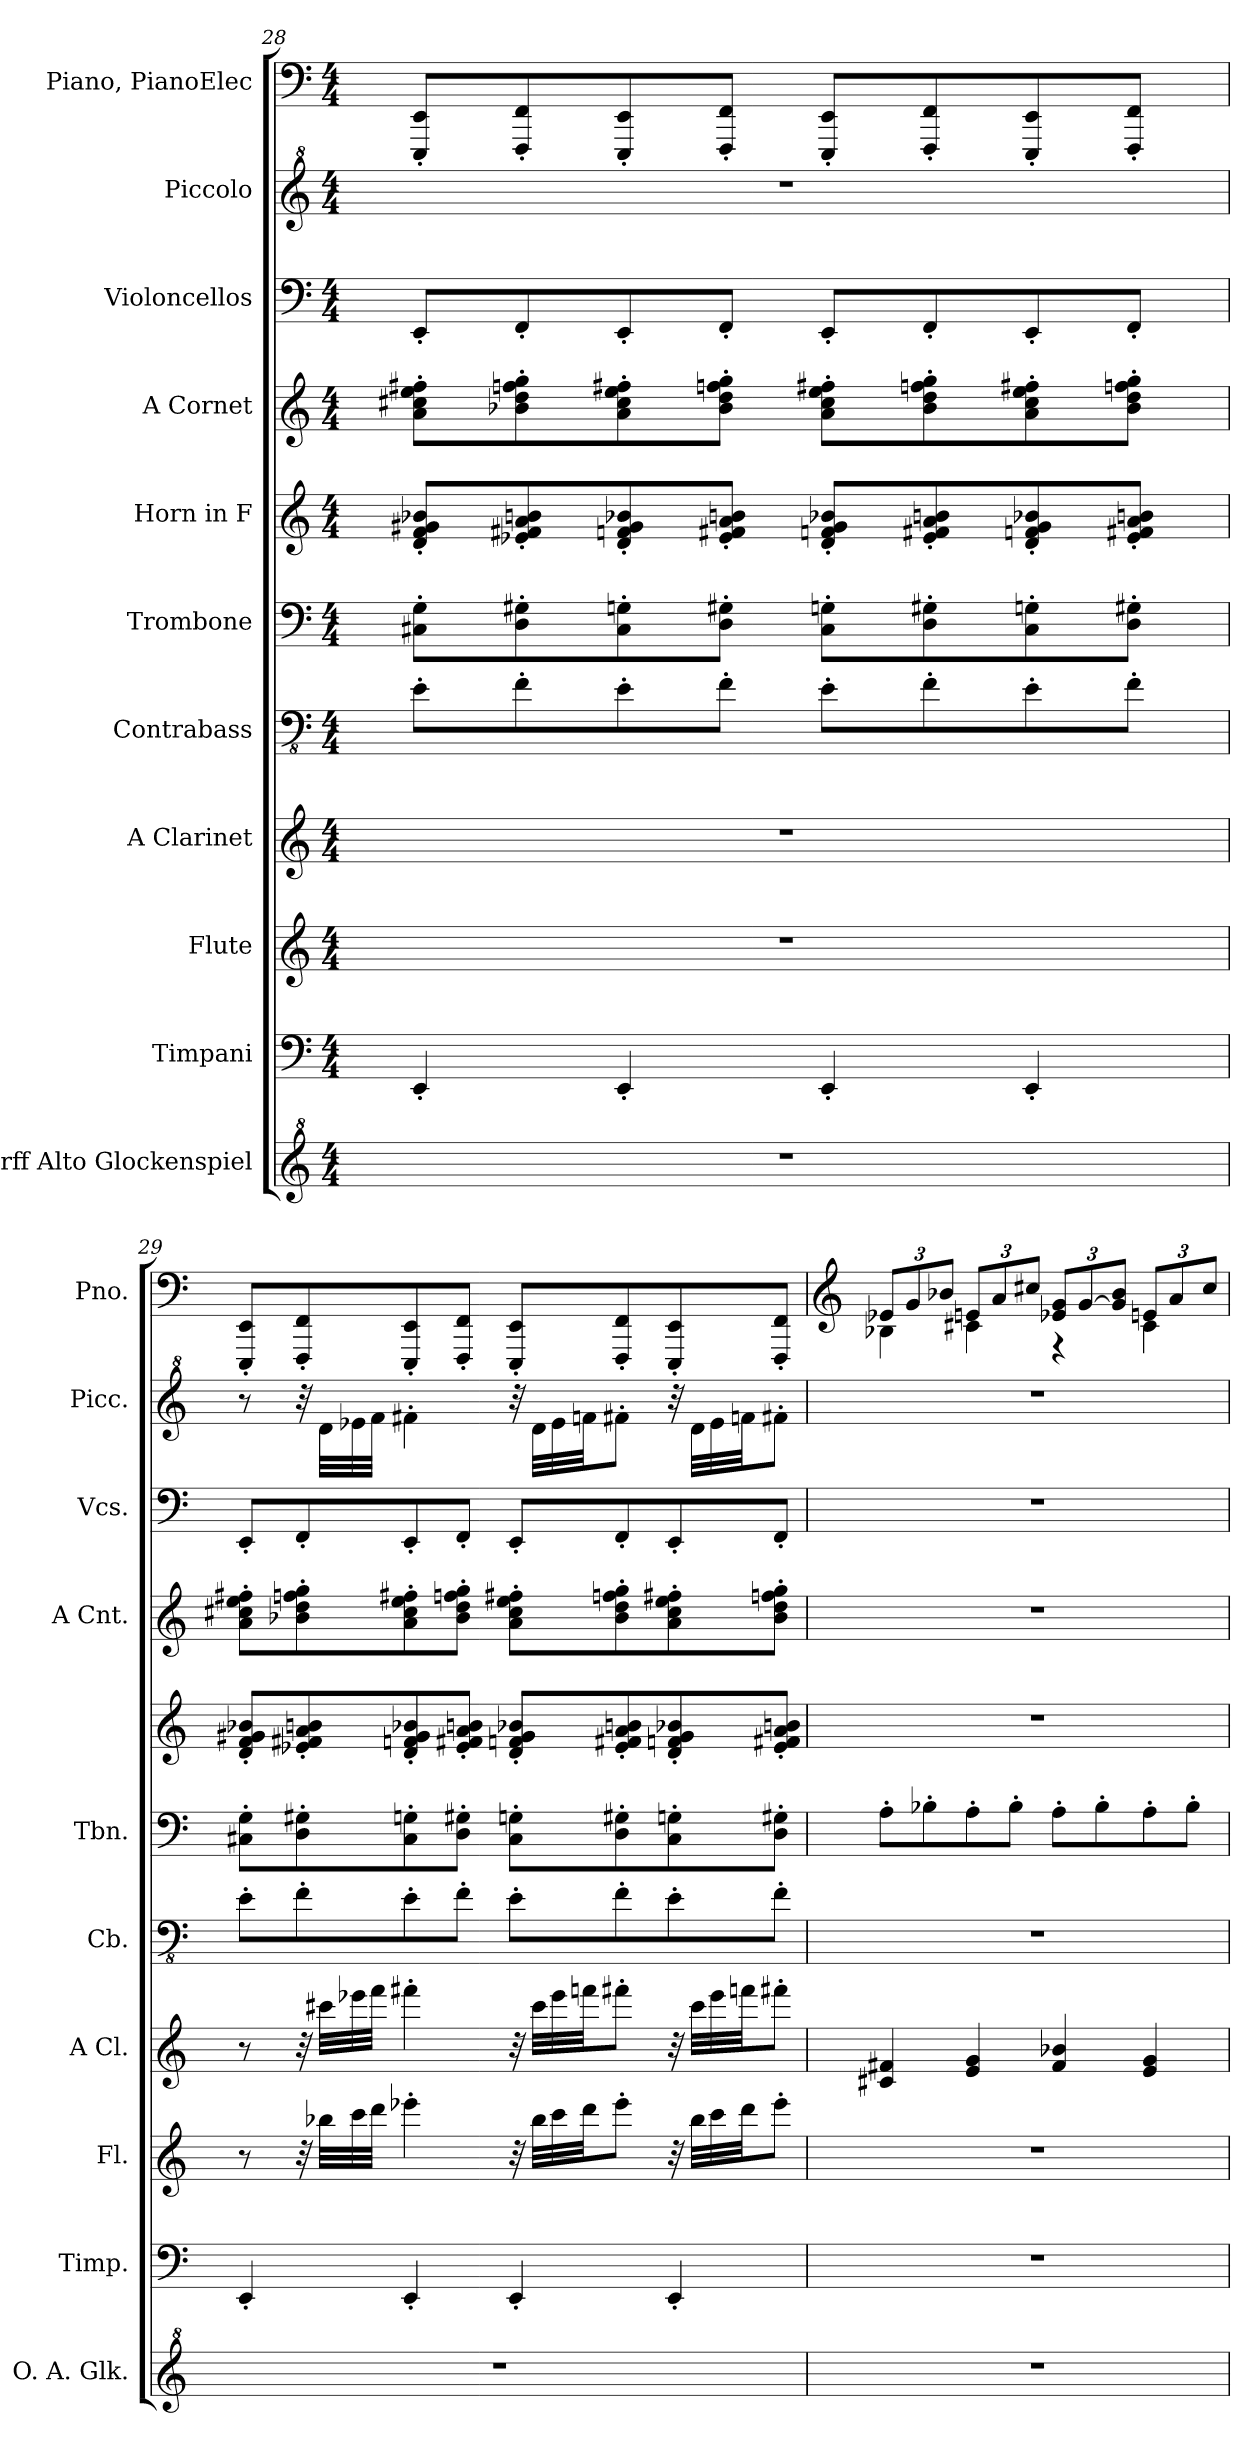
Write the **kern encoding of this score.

**kern	**kern	**kern	**kern	**kern	**kern	**kern	**kern	**kern	**kern	**kern
*part11	*part10	*part9	*part8	*part7	*part6	*part5	*part4	*part3	*part2	*part1
*staff11	*staff10	*staff9	*staff8	*staff7	*staff6	*staff5	*staff4	*staff3	*staff2	*staff1
*I"Orff Alto Glockenspiel	*I"Timpani	*I"Flute	*I"A Clarinet	*I"Contrabass	*I"Trombone	*I"Horn in F	*I"A Cornet	*I"Violoncellos	*I"Piccolo	*I"Piano, PianoElec
*I'O. A. Glk.	*I'Timp.	*I'Fl.	*I'A Cl.	*I'Cb.	*I'Tbn.	*	*I'A Cnt.	*I'Vcs.	*I'Picc.	*I'Pno.
!!LO:PB:g=z
*clefG^2	*clefF4	*clefG2	*clefG2	*clefFv4	*clefF4	*clefG2	*clefG2	*clefF4	*clefG^2	*clefF4
*	*	*	*ITrd2c3	*ITrd7c12	*	*ITrd4c7	*ITrd2c3	*	*ITrd-7c-12	*
*k[]	*k[]	*k[]	*k[f#c#g#]	*k[]	*k[]	*k[b-]	*k[f#c#g#]	*k[]	*k[]	*k[]
*M4/4	*M4/4	*M4/4	*M4/4	*M4/4	*M4/4	*M4/4	*M4/4	*M4/4	*M4/4	*M4/4
=28	=28	=28	=28	=28	=28	=28	=28	=28	=28	=28
1r	4EE'/	1r	1r	8EE'\L	8C#X\' 8G\'L	8G/' 8B-/' 8c#X/' 8e-X/'L	8f#\' 8a#X\' 8cc#\' 8dd#X\'L	8EE'/L	1r	8EEE/' 8EE/'L
.	.	.	.	8FF'\	8D\' 8G#X\'	8A-X/' 8Bn/' 8d/' 8en/'	8gn\' 8b\' 8ddn\' 8ee\'	8FF'/	.	8FFF/' 8FF/'
.	4EE'/	.	.	8EE'\	8C#\' 8Gn\'	8G/' 8B-X/' 8c#/' 8e-X/'	8f#\' 8a#\' 8cc#\' 8dd#X\'	8EE'/	.	8EEE/' 8EE/'
.	.	.	.	8FF'\J	8D\' 8G#X\'J	8A-/' 8Bn/' 8d/' 8en/'J	8g\' 8b\' 8ddn\' 8ee\'J	8FF'/J	.	8FFF/' 8FF/'J
.	4EE'/	.	.	8EE'\L	8C#\' 8Gn\'L	8G/' 8B-X/' 8c#/' 8e-X/'L	8f#\' 8a#\' 8cc#\' 8dd#X\'L	8EE'/L	.	8EEE/' 8EE/'L
.	.	.	.	8FF'\	8D\' 8G#X\'	8A-/' 8Bn/' 8d/' 8en/'	8g\' 8b\' 8ddn\' 8ee\'	8FF'/	.	8FFF/' 8FF/'
.	4EE'/	.	.	8EE'\	8C#\' 8Gn\'	8G/' 8B-X/' 8c#/' 8e-X/'	8f#\' 8a#\' 8cc#\' 8dd#X\'	8EE'/	.	8EEE/' 8EE/'
.	.	.	.	8FF'\J	8D\' 8G#X\'J	8A-/' 8Bn/' 8d/' 8en/'J	8g\' 8b\' 8ddn\' 8ee\'J	8FF'/J	.	8FFF/' 8FF/'J
!!LO:PB:g=z
=29	=29	=29	=29	=29	=29	=29	=29	=29	=29	=29
1r	4EE'/	8r	8r	8EE'\L	8C#X\' 8G\'L	8G/' 8B-/' 8c#X/' 8e-X/'L	8f#\' 8a#X\' 8cc#\' 8dd#X\'L	8EE'/L	8r	8EEE/' 8EE/'L
.	.	32r	32r	8FF'\	8D\' 8G#X\'	8A-X/' 8Bn/' 8d/' 8en/'	8gn\' 8b\' 8ddn\' 8ee\'	8FF'/	32r	8FFF/' 8FF/'
.	.	32bb-X\LLL	32aa#X\LLL	.	.	.	.	.	32ddd\LLL	.
.	.	32ccc\	32cccn\	.	.	.	.	.	32eee-X\	.
.	.	32ddd\JJJ	32ddd\JJJ	.	.	.	.	.	32fff\JJJ	.
.	4EE'/	4eee-X'\	4ddd#X'\	8EE'\	8C#\' 8Gn\'	8G/' 8B-X/' 8c#/' 8e-X/'	8f#\' 8a#\' 8cc#\' 8dd#X\'	8EE'/	4fff#X'\	8EEE/' 8EE/'
.	.	.	.	8FF'\J	8D\' 8G#X\'J	8A-/' 8Bn/' 8d/' 8en/'J	8g\' 8b\' 8ddn\' 8ee\'J	8FF'/J	.	8FFF/' 8FF/'J
.	4EE'/	32r	32r	8EE'\L	8C#\' 8Gn\'L	8G/' 8B-X/' 8c#/' 8e-X/'L	8f#\' 8a#\' 8cc#\' 8dd#X\'L	8EE'/L	32r	8EEE/' 8EE/'L
.	.	32bb-\LLL	32aa#\LLL	.	.	.	.	.	32ddd\LLL	.
.	.	32ccc\	32ccc\	.	.	.	.	.	32eee-\	.
.	.	32ddd\JJ	32dddn\JJ	.	.	.	.	.	32fffn\JJ	.
.	.	8eee-'\J	8ddd#X'\J	8FF'\	8D\' 8G#X\'	8A-/' 8Bn/' 8d/' 8en/'	8g\' 8b\' 8ddn\' 8ee\'	8FF'/	8fff#X'\J	8FFF/' 8FF/'
.	4EE'/	32r	32r	8EE'\	8C#\' 8Gn\'	8G/' 8B-X/' 8c#/' 8e-X/'	8f#\' 8a#\' 8cc#\' 8dd#X\'	8EE'/	32r	8EEE/' 8EE/'
.	.	32bb-\LLL	32aa#\LLL	.	.	.	.	.	32ddd\LLL	.
.	.	32ccc\	32ccc\	.	.	.	.	.	32eee-\	.
.	.	32ddd\JJ	32dddn\JJ	.	.	.	.	.	32fffn\JJ	.
.	.	8eee-'\J	8ddd#X'\J	8FF'\J	8D\' 8G#X\'J	8A-/' 8Bn/' 8d/' 8en/'J	8g\' 8b\' 8ddn\' 8ee\'J	8FF'/J	8fff#X'\J	8FFF/' 8FF/'J
!!LO:PB:g=z
=30	=30	=30	=30	=30	=30	=30	=30	=30	=30	=30
*	*	*	*	*	*	*	*	*	*	*clefG2
*	*	*	*	*	*	*	*	*	*	*Xbrackettup
*	*	*	*	*	*	*	*	*	*	*^
1r	1r	1r	4A#X/ 4d#X/	1r	8A'\L	1r	1r	1r	1r	12e-X/L	4B-X\
.	.	.	.	.	.	.	.	.	.	12g/	.
.	.	.	.	.	8B-X'\	.	.	.	.	.	.
.	.	.	.	.	.	.	.	.	.	12b-X/J	.
.	.	.	4c#/ 4e/	.	8A'\	.	.	.	.	12en/L	4c#X\
.	.	.	.	.	.	.	.	.	.	12a/	.
.	.	.	.	.	8B-'\J	.	.	.	.	.	.
.	.	.	.	.	.	.	.	.	.	12cc#X/J	.
.	.	.	4d#/ 4gn/	.	8A'\L	.	.	.	.	12e-X/ 12g/L	4r
.	.	.	.	.	.	.	.	.	.	[12g/	.
.	.	.	.	.	8B-'\	.	.	.	.	.	.
.	.	.	.	.	.	.	.	.	.	12g/] 12b-/J	.
.	.	.	4c#/ 4e/	.	8A'\	.	.	.	.	12en/L	4c#\
.	.	.	.	.	.	.	.	.	.	12a/	.
.	.	.	.	.	8B-'\J	.	.	.	.	.	.
.	.	.	.	.	.	.	.	.	.	12cc#/J	.
*	*	*	*	*	*	*	*	*	*	*v	*v
=	=	=	=	=	=	=	=	=	=	=
*-	*-	*-	*-	*-	*-	*-	*-	*-	*-	*-
